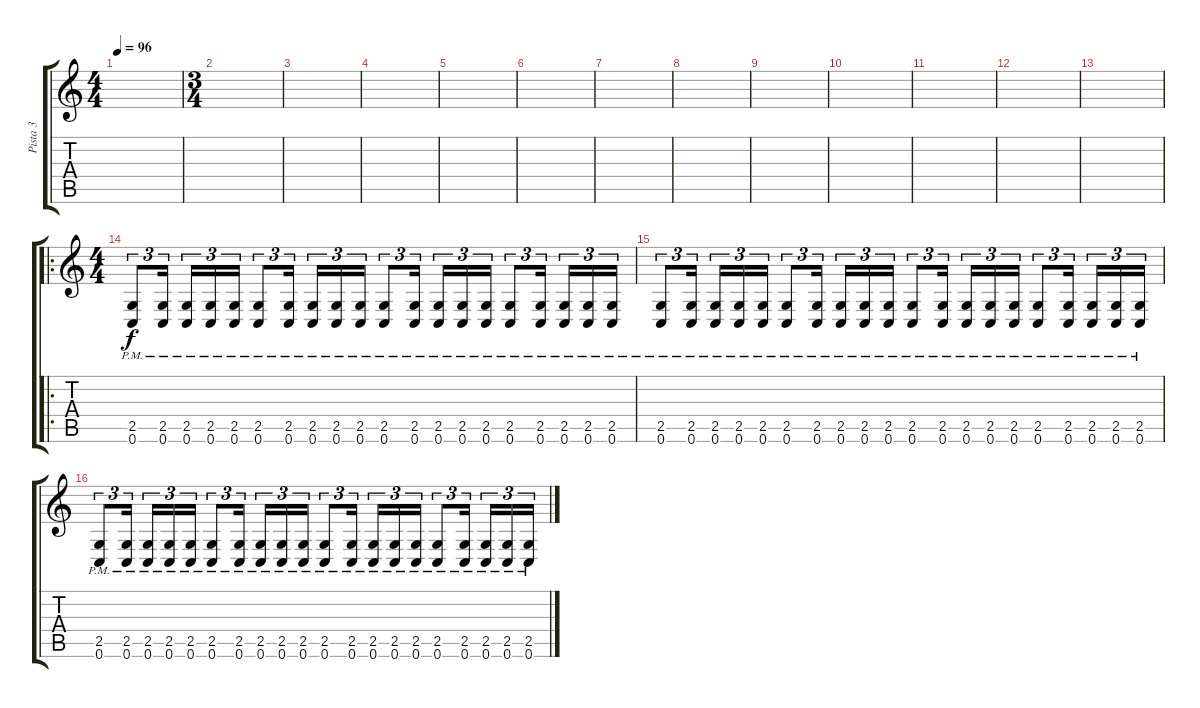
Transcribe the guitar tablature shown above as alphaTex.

\track ("Pista 3" "Pista 3") {instrument distortionguitar}
\staff {score tabs}
\tuning (C4 G3 Eb3 Bb2 F2 C2) {hide}
\ts (4 4)
\tempo 96
\clef g2
\ks c
|
\ts (3 4)
|
|
|
|
|
|
|
|
|
|
|
|
\ro
\ts (4 4)
(2.5{pm} 0.6{pm}).8{tu (3 2)} (2.5{pm} 0.6{pm}).16{tu (3 2) beam splitsecondary} (2.5{pm} 0.6{pm}).16{tu (3 2)} (2.5{pm} 0.6{pm}).16{tu (3 2)} (2.5{pm} 0.6{pm}).16{tu (3 2)} (2.5{pm} 0.6{pm}).8{tu (3 2)} (2.5{pm} 0.6{pm}).16{tu (3 2) beam splitsecondary} (2.5{pm} 0.6{pm}).16{tu (3 2)} (2.5{pm} 0.6{pm}).16{tu (3 2)} (2.5{pm} 0.6{pm}).16{tu (3 2)} (2.5{pm} 0.6{pm}).8{tu (3 2)} (2.5{pm} 0.6{pm}).16{tu (3 2) beam splitsecondary} (2.5{pm} 0.6{pm}).16{tu (3 2)} (2.5{pm} 0.6{pm}).16{tu (3 2)} (2.5{pm} 0.6{pm}).16{tu (3 2)} (2.5{pm} 0.6{pm}).8{tu (3 2)} (2.5{pm} 0.6{pm}).16{tu (3 2) beam splitsecondary} (2.5{pm} 0.6{pm}).16{tu (3 2)} (2.5{pm} 0.6{pm}).16{tu (3 2)} (2.5{pm} 0.6{pm}).16{tu (3 2)} |
(2.5{pm} 0.6{pm}).8{tu (3 2)} (2.5{pm} 0.6{pm}).16{tu (3 2) beam splitsecondary} (2.5{pm} 0.6{pm}).16{tu (3 2)} (2.5{pm} 0.6{pm}).16{tu (3 2)} (2.5{pm} 0.6{pm}).16{tu (3 2)} (2.5{pm} 0.6{pm}).8{tu (3 2)} (2.5{pm} 0.6{pm}).16{tu (3 2) beam splitsecondary} (2.5{pm} 0.6{pm}).16{tu (3 2)} (2.5{pm} 0.6{pm}).16{tu (3 2)} (2.5{pm} 0.6{pm}).16{tu (3 2)} (2.5{pm} 0.6{pm}).8{tu (3 2)} (2.5{pm} 0.6{pm}).16{tu (3 2) beam splitsecondary} (2.5{pm} 0.6{pm}).16{tu (3 2)} (2.5{pm} 0.6{pm}).16{tu (3 2)} (2.5{pm} 0.6{pm}).16{tu (3 2)} (2.5{pm} 0.6{pm}).8{tu (3 2)} (2.5{pm} 0.6{pm}).16{tu (3 2) beam splitsecondary} (2.5{pm} 0.6{pm}).16{tu (3 2)} (2.5{pm} 0.6{pm}).16{tu (3 2)} (2.5{pm} 0.6{pm}).16{tu (3 2)} |
(2.5{pm} 0.6{pm}).8{tu (3 2)} (2.5{pm} 0.6{pm}).16{tu (3 2) beam splitsecondary} (2.5{pm} 0.6{pm}).16{tu (3 2)} (2.5{pm} 0.6{pm}).16{tu (3 2)} (2.5{pm} 0.6{pm}).16{tu (3 2)} (2.5{pm} 0.6{pm}).8{tu (3 2)} (2.5{pm} 0.6{pm}).16{tu (3 2) beam splitsecondary} (2.5{pm} 0.6{pm}).16{tu (3 2)} (2.5{pm} 0.6{pm}).16{tu (3 2)} (2.5{pm} 0.6{pm}).16{tu (3 2)} (2.5{pm} 0.6{pm}).8{tu (3 2)} (2.5{pm} 0.6{pm}).16{tu (3 2) beam splitsecondary} (2.5{pm} 0.6{pm}).16{tu (3 2)} (2.5{pm} 0.6{pm}).16{tu (3 2)} (2.5{pm} 0.6{pm}).16{tu (3 2)} (2.5{pm} 0.6{pm}).8{tu (3 2)} (2.5{pm} 0.6{pm}).16{tu (3 2) beam splitsecondary} (2.5{pm} 0.6{pm}).16{tu (3 2)} (2.5{pm} 0.6{pm}).16{tu (3 2)} (2.5{pm} 0.6{pm}).16{tu (3 2)}
